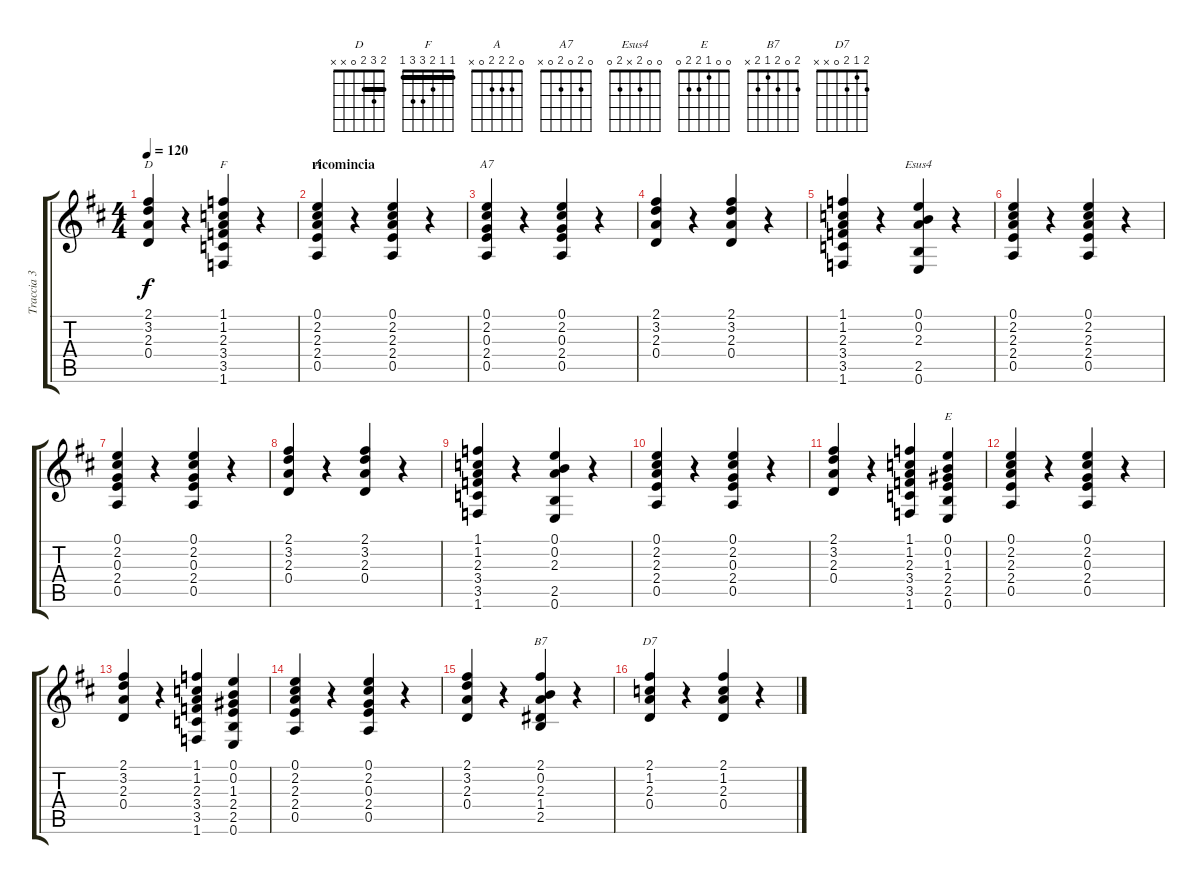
\track ("Traccia 3" "Traccia 3") {instrument electricguitarjazz}
\staff {score tabs}
\tuning (E4 B3 G3 D3 A2 E2) {hide}
\chord ("D" 2 3 2 0 x x) {barre 2}
\chord ("F" 1 1 2 3 3 1) {barre 1}
\chord ("A" 0 2 2 2 0 x)
\chord ("A7" 0 2 0 2 0 x)
\chord ("Esus4" 0 0 2 x 2 0)
\chord ("E" 0 0 1 2 2 0)
\chord ("B7" 2 0 2 1 2 x)
\chord ("D7" 2 1 2 0 x x)
\ts (4 4)
\tempo 120
\clef g2
\ks d
(2.1 3.2 2.3 0.4).4{ch "D" dy f} r.4 (1.1 1.2 2.3 3.4 3.5 1.6).4{ch "F"} r.4 |
\section ("" "ricomincia")
(0.1 2.2 2.3 2.4 0.5).4{ch "A" instrument electricguitarjazz} r.4 (0.1 2.2 2.3 2.4 0.5).4 r.4 |
(0.1 2.2 0.3 2.4 0.5).4{ch "A7"} r.4 (0.1 2.2 0.3 2.4 0.5).4 r.4 |
(2.1 3.2 2.3 0.4).4 r.4 (2.1 3.2 2.3 0.4).4 r.4 |
(1.1 1.2 2.3 3.4 3.5 1.6).4 r.4 (0.1 0.2 2.3 2.5 0.6).4{ch "Esus4"} r.4 |
(0.1 2.2 2.3 2.4 0.5).4 r.4 (0.1 2.2 2.3 2.4 0.5).4 r.4 |
(0.1 2.2 0.3 2.4 0.5).4 r.4 (0.1 2.2 0.3 2.4 0.5).4 r.4 |
(2.1 3.2 2.3 0.4).4 r.4 (2.1 3.2 2.3 0.4).4 r.4 |
(1.1 1.2 2.3 3.4 3.5 1.6).4 r.4 (0.1 0.2 2.3 2.5 0.6).4 r.4 |
(0.1 2.2 2.3 2.4 0.5).4 r.4 (0.1 2.2 0.3 2.4 0.5).4 r.4 |
(2.1 3.2 2.3 0.4).4 r.4 (1.1 1.2 2.3 3.4 3.5 1.6).4 (0.1 0.2 1.3 2.4 2.5 0.6).4{ch "E"} |
(0.1 2.2 2.3 2.4 0.5).4 r.4 (0.1 2.2 0.3 2.4 0.5).4 r.4 |
(2.1 3.2 2.3 0.4).4 r.4 (1.1 1.2 2.3 3.4 3.5 1.6).4 (0.1 0.2 1.3 2.4 2.5 0.6).4 |
(0.1 2.2 2.3 2.4 0.5).4 r.4 (0.1 2.2 0.3 2.4 0.5).4 r.4 |
(2.1 3.2 2.3 0.4).4 r.4 (2.1 0.2 2.3 1.4 2.5).4{ch "B7"} r.4 |
(2.1 1.2 2.3 0.4).4{ch "D7"} r.4 (2.1 1.2 2.3 0.4).4 r.4
